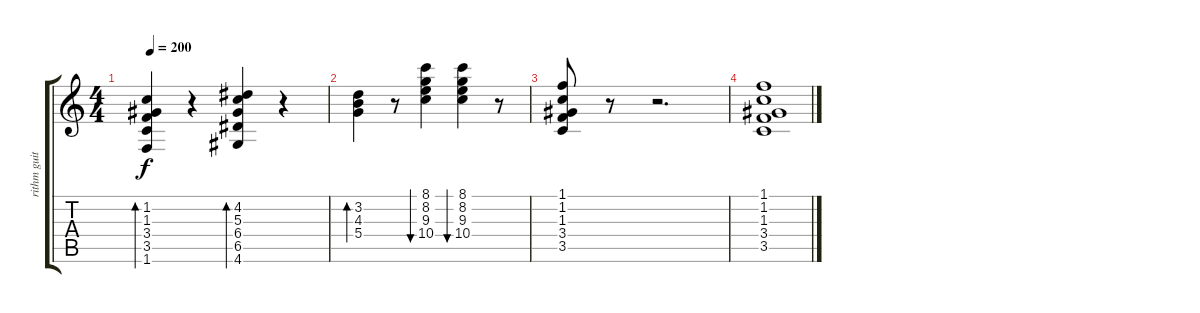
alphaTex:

\track ("rithm guitar" "rithm guit") {instrument electricguitarmuted}
\staff {score tabs}
\tuning (E4 B3 G3 D3 A2 E2) {hide}
\ts (4 4)
\tempo 200
\clef g2
\ks c
(1.2 1.3 3.4 3.5 1.6).4{bd 60 dy f} r.4 (4.2 5.3 6.4 6.5 4.6).4{bd 60} r.4 |
(3.2 4.3 5.4).4{bd 60} r.8 (8.1 8.2 9.3 10.4).4{bu 60} (8.1 8.2 9.3 10.4).4{bu 60} r.8 |
(1.1 1.2 1.3 3.4 3.5).8 r.8 r.2{d} |
(1.1 1.2 1.3 3.4 3.5).1
